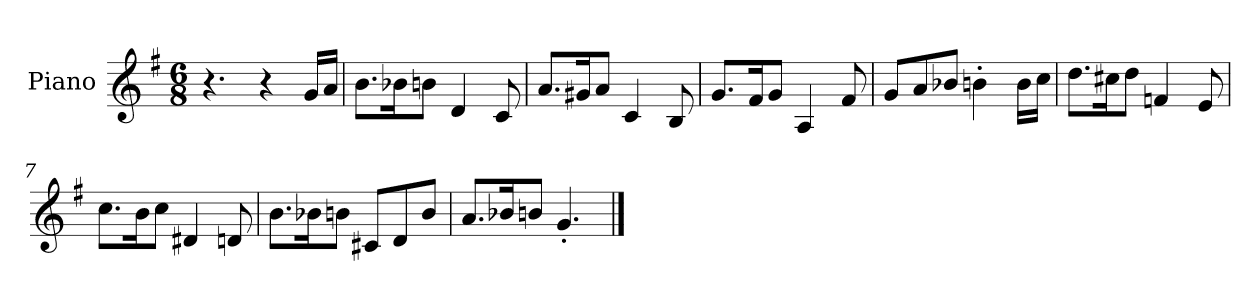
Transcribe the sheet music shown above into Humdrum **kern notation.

**kern
*part1
*staff1
*I"Piano
*I'Pno.
*clefG2
*k[f#]
*M6/8
*MM120
=1
4.r
4r
16g/LL
16a/JJ
=2
8.b\L
16b-X\K
8bn\J
4d/
8c/
=3
8.a/L
16g#X/K
8a/J
4c/
8B/
=4
8.g/L
16f#/K
8g/J
4A/
8f#/
=5
8g/L
8a/
8b-X/J
4bn'\
16b\LL
16cc\JJ
=6
8.dd\L
16cc#X\K
8dd\J
4fn/
8e/
!!LO:LB:g=z
=7
8.cc\L
16b\K
8cc\J
4d#X/
8dn/
=8
8.b\L
16b-X\K
8bn\J
8c#X/L
8d/
8b/J
=9
8.a/L
16b-X/K
8bn/J
4.g'/
==
*-
